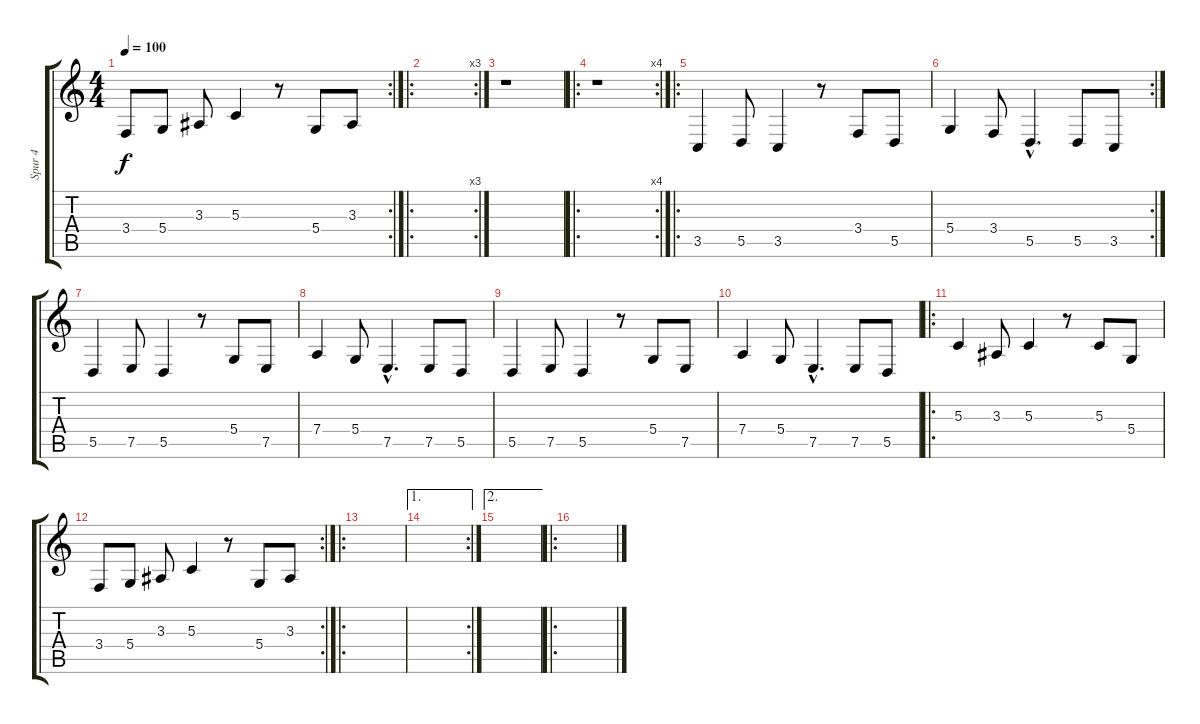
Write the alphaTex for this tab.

\track ("Spur 4" "Spur 4") {instrument altosax}
\staff {score tabs}
\tuning (E4 B3 G3 D3 A2 E2) {hide}
\rc 2
\ts (4 4)
\tempo 100
\clef g2
\ks c
3.4.8{dy f} 5.4.8 3.3.8 5.3.4 r.8 5.4.8 3.3.8 |
\ro
\rc 3
|
r.1 |
\ro
\rc 4
r.1 |
\ro
3.5.4 5.5.8 3.5.4 r.8 3.4.8 5.5.8 |
\rc 2
5.4.4 3.4.8 5.5{hac}.4{d} 5.5.8 3.5.8 |
5.5.4 7.5.8 5.5.4 r.8 5.4.8 7.5.8 |
7.4.4 5.4.8 7.5{hac}.4{d} 7.5.8 5.5.8 |
5.5.4 7.5.8 5.5.4 r.8 5.4.8 7.5.8 |
7.4.4 5.4.8 7.5{hac}.4{d} 7.5.8 5.5.8 |
\ro
5.3.4 3.3.8 5.3.4 r.8 5.3.8 5.4.8 |
\rc 2
3.4.8 5.4.8 3.3.8 5.3.4 r.8 5.4.8 3.3.8 |
\ro
|
\ae 1
\rc 2
|
\ae 2
|
\ro
